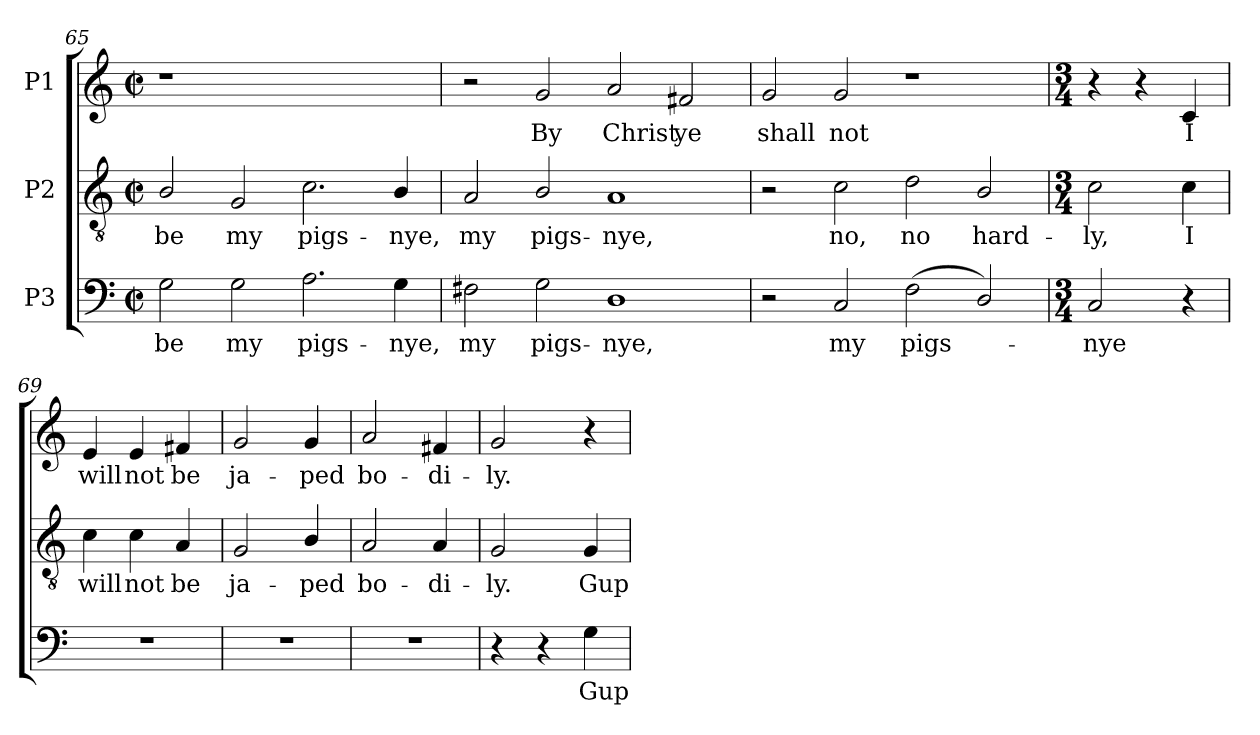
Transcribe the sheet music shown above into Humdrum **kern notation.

**kern	**text	**kern	**text	**kern	**text
*part3	*part3	*part2	*part2	*part1	*part1
*staff3	*staff3	*staff2	*staff2	*staff1	*staff1
*I"P3	*	*I"P2	*	*I"P1	*
*clefF4	*	*clefGv2	*	*clefG2	*
*	*	*ITrd7c12	*	*	*
*k[]	*	*k[]	*	*k[]	*
*C:	*	*C:	*	*C:	*
*M2/2	*	*M2/2	*	*M2/2	*
*met(c|)	*	*met(c|)	*	*met(c|)	*
=65	=65	=65	=65	=65	=65
!	!LO:LY:b:color=#000000	!	!	!	!
!	!	!	!LO:LY:b:color=#000000	!LO:N:vis=1	!
2Gi\	be	2BBi/	be	1r	.
!	!LO:LY:b:color=#000000	!	!	!	!
!	!	!	!LO:LY:b:color=#000000	!	!
2Gi\	my	2GGi/	my	.	.
!	!LO:LY:b:color=#000000	!	!	!	!
!	!	!	!LO:LY:b:color=#000000	!	!
2.Ai\	pigs-	2.Ci\	pigs-	1ryy	.
!	!LO:LY:b:color=#000000	!	!	!	!
!	!	!	!LO:LY:b:color=#000000	!	!
4Gi\	-nye,	4BBi/	-nye,	.	.
=66	=66	=66	=66	=66	=66
!	!LO:LY:b:color=#000000	!	!	!	!
!	!	!	!LO:LY:b:color=#000000	!	!
2F#Xi\	my	2AAi/	my	2r	.
!	!LO:LY:b:color=#000000	!	!	!	!
!	!	!	!LO:LY:b:color=#000000	!	!
!	!	!	!	!	!LO:LY:b:color=#000000
2Gi\	pigs-	2BBi/	pigs-	2gi/	By
!	!LO:LY:b:color=#000000	!	!	!	!
!	!	!	!LO:LY:b:color=#000000	!	!
!	!	!	!	!	!LO:LY:b:color=#000000
1Di	-nye,	1AAi	-nye,	2ai/	Christ
!	!	!	!	!	!LO:LY:b:color=#000000
.	.	.	.	2f#Xi/	ye
=67	=67	=67	=67	=67	=67
!	!	!	!	!	!LO:LY:b:color=#000000
2r	.	2r	.	2gi/	shall
!	!LO:LY:b:color=#000000	!	!	!	!
!	!	!	!LO:LY:b:color=#000000	!	!
!	!	!	!	!	!LO:LY:b:color=#000000
2Ci/	my	2Ci\	no,	2gi/	not
!	!LO:LY:b:color=#000000	!	!	!	!
!	!	!	!LO:LY:b:color=#000000	!	!
(2Fi\	pigs-	2Di\	no	1r	.
!	!	!	!LO:LY:b:color=#000000	!	!
2Di/)	.	2BBi/	hard-	.	.
!!LO:LB:g=z
=68	=68	=68	=68	=68	=68
*M3/4	*	*M3/4	*	*M3/4	*
!	!LO:LY:b:color=#000000	!	!	!	!
!	!	!	!LO:LY:b:color=#000000	!	!
2Ci/	-nye	2Ci\	-ly,	4r	.
.	.	.	.	4r	.
!	!	!	!LO:LY:b:color=#000000	!	!
!	!	!	!	!	!LO:LY:b:color=#000000
4r	.	4Ci\	I	4ci/	I
=69	=69	=69	=69	=69	=69
!LO:N:vis=1	!	!	!	!	!
!	!	!	!LO:LY:b:color=#000000	!	!
!	!	!	!	!	!LO:LY:b:color=#000000
2.r	.	4Ci\	will	4ei/	will
!	!	!	!LO:LY:b:color=#000000	!	!
!	!	!	!	!	!LO:LY:b:color=#000000
.	.	4Ci\	not	4ei/	not
!	!	!	!LO:LY:b:color=#000000	!	!
!	!	!	!	!	!LO:LY:b:color=#000000
.	.	4AAi/	be	4f#Xi/	be
=70	=70	=70	=70	=70	=70
!LO:N:vis=1	!	!	!	!	!
!	!	!	!LO:LY:b:color=#000000	!	!
!	!	!	!	!	!LO:LY:b:color=#000000
2.r	.	2GGi/	ja-	2gi/	ja-
!	!	!	!LO:LY:b:color=#000000	!	!
!	!	!	!	!	!LO:LY:b:color=#000000
.	.	4BBi/	-ped	4gi/	-ped
=71	=71	=71	=71	=71	=71
!LO:N:vis=1	!	!	!	!	!
!	!	!	!LO:LY:b:color=#000000	!	!
!	!	!	!	!	!LO:LY:b:color=#000000
2.r	.	2AAi/	bo-	2ai/	bo-
!	!	!	!LO:LY:b:color=#000000	!	!
!	!	!	!	!	!LO:LY:b:color=#000000
.	.	4AAi/	-di-	4f#Xi/	-di-
=72	=72	=72	=72	=72	=72
!	!	!	!LO:LY:b:color=#000000	!	!
!	!	!	!	!	!LO:LY:b:color=#000000
4r	.	2GGi/	-ly.	2gi/	-ly.
4r	.	.	.	.	.
!	!LO:LY:b:color=#000000	!	!	!	!
!	!	!	!LO:LY:b:color=#000000	!	!
4Gi\	Gup	4GGi/	Gup	4r	.
=	=	=	=	=	=
*-	*-	*-	*-	*-	*-
